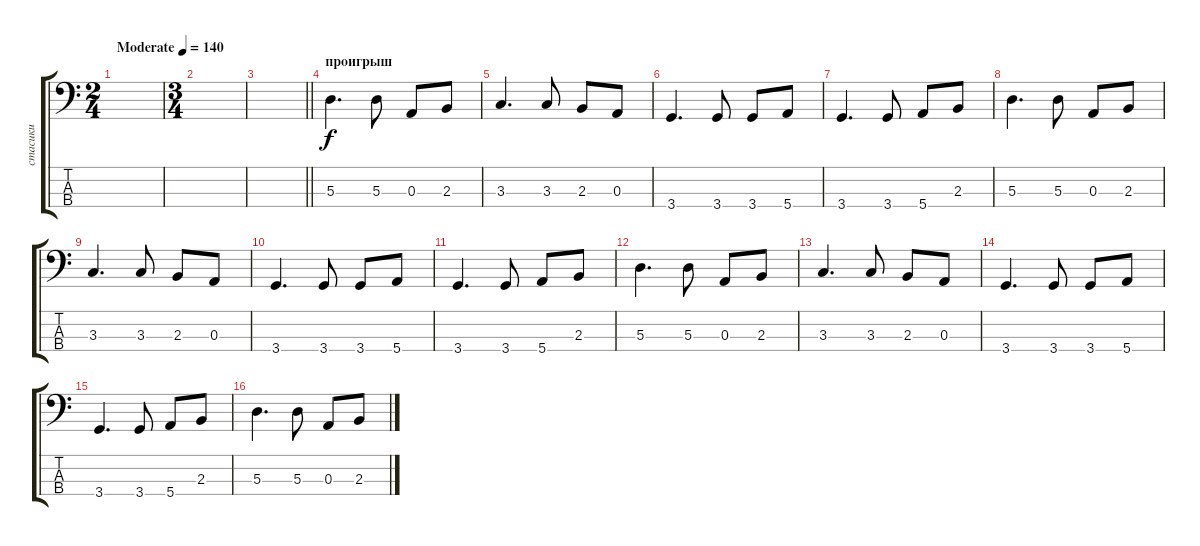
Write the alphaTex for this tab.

\track ("стасики" "стасики") {instrument electricbassfinger}
\staff {score tabs}
\tuning (G2 D2 A1 E1) {hide}
\ts (2 4)
\tempo (140 "Moderate")
\clef f4
\ks c
|
\ts (3 4)
|
\barLineRight lightlight
|
\section ("" "проигрыш")
5.3.4{d} 5.3.8 0.3.8 2.3.8 |
3.3.4{d} 3.3.8 2.3.8 0.3.8 |
3.4.4{d} 3.4.8 3.4.8 5.4.8 |
3.4.4{d} 3.4.8 5.4.8 2.3.8 |
5.3.4{d} 5.3.8 0.3.8 2.3.8 |
3.3.4{d} 3.3.8 2.3.8 0.3.8 |
3.4.4{d} 3.4.8 3.4.8 5.4.8 |
3.4.4{d} 3.4.8 5.4.8 2.3.8 |
5.3.4{d} 5.3.8 0.3.8 2.3.8 |
3.3.4{d} 3.3.8 2.3.8 0.3.8 |
3.4.4{d} 3.4.8 3.4.8 5.4.8 |
3.4.4{d} 3.4.8 5.4.8 2.3.8 |
5.3.4{d} 5.3.8 0.3.8 2.3.8
